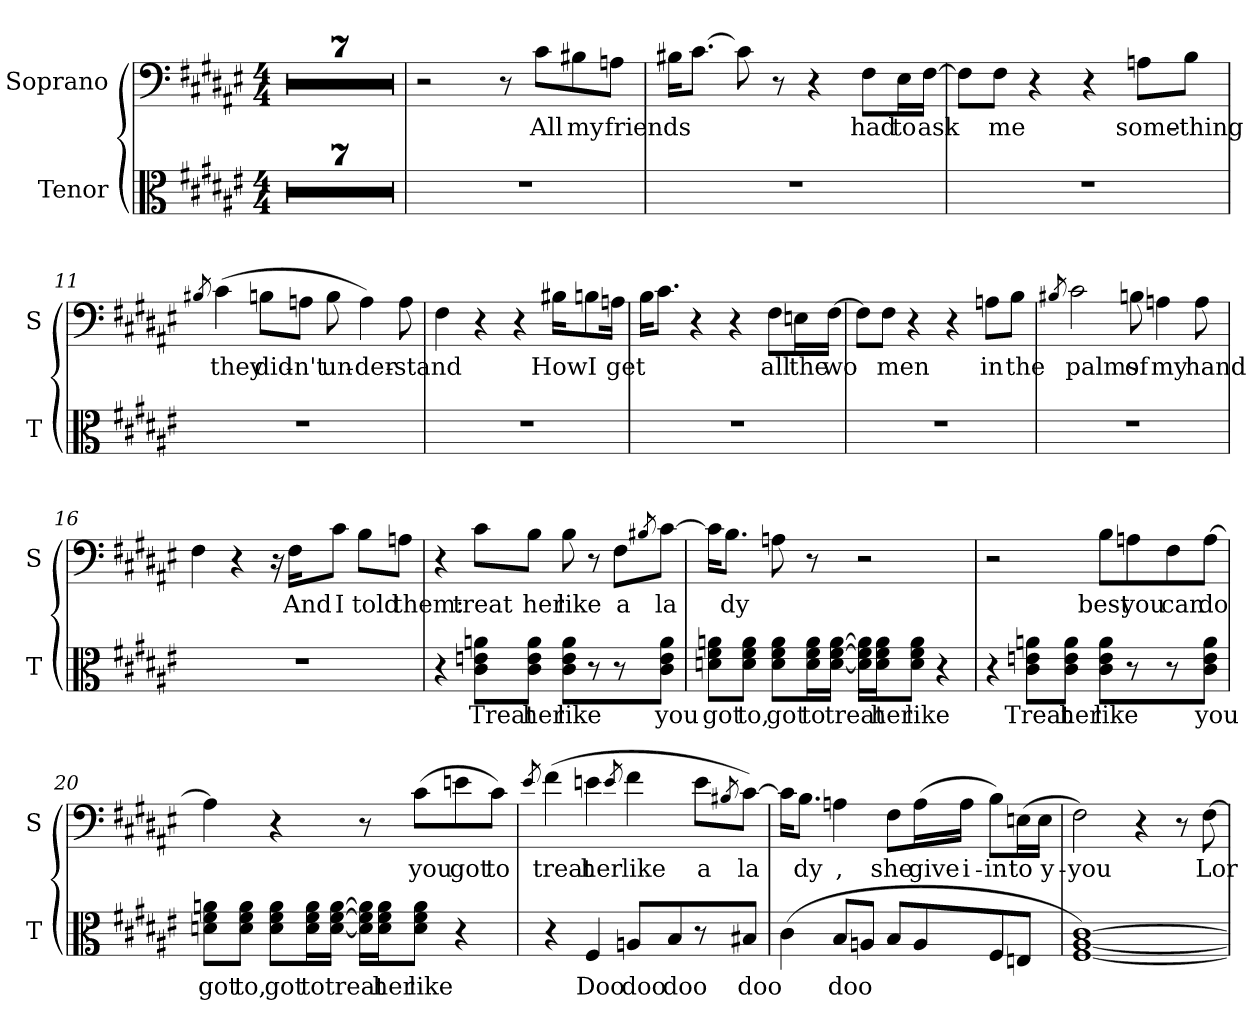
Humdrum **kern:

**kern	**text	**kern	**text
*part2	*part2	*part1	*part1
*staff2	*staff2	*staff1	*staff1
*I"Tenor	*	*I"Soprano	*
*I'T	*	*I'S	*
*clefC3	*	*clefF4	*
*k[f#c#g#d#a#e#]	*	*k[f#c#g#d#a#e#]	*
*F#:	*	*F#:	*
*M4/4	*	*M4/4	*
=1	=1	=1	=1
1r	.	1r	.
=2	=2	=2	=2
1r	.	1r	.
=3	=3	=3	=3
1r	.	1r	.
=4	=4	=4	=4
1r	.	1r	.
=5	=5	=5	=5
1r	.	1r	.
=6	=6	=6	=6
1r	.	1r	.
=7	=7	=7	=7
1r	.	1r	.
=8	=8	=8	=8
1r	.	2r	.
.	.	8r	.
!	!	!	!LO:LY:b
.	.	8c#\L	All
!	!	!	!LO:LY:b
.	.	8B#X\	my
!	!	!	!LO:LY:b
.	.	8An\J	friends
!!LO:LB:g=z
=9	=9	=9	=9
1r	.	16B#X\KL	.
.	.	[8.c#\J	.
.	.	8c#\]	.
!	!	!	!LO:LY:b
.	.	8r	,
.	.	4r	.
!	!	!	!LO:LY:b
.	.	8F#\L	had
!	!	!	!LO:LY:b
.	.	16E#\L	to
!	!	!	!LO:LY:b
.	.	[16F#\JJ	ask
=10	=10	=10	=10
1r	.	8F#\L]	.
!	!	!	!LO:LY:b
.	.	8F#\J	me
!	!	!	!LO:LY:b
.	.	4r	,
.	.	4r	.
!	!	!	!LO:LY:b
.	.	8An\L	some-
!	!	!	!LO:LY:b
.	.	8B\J	-thing
=11	=11	=11	=11
.	.	8qB#X/	.
!	!	!	!LO:LY:b
1r	.	(>4c#\	they
!	!	!	!LO:LY:b
.	.	8Bn\L	did-
!	!	!	!LO:LY:b
.	.	8An\J	-n't
!	!	!	!LO:LY:b
.	.	8B\	un-
!	!	!	!LO:LY:b
.	.	4A\)	-der-
!	!	!	!LO:LY:b
.	.	8A\	-stand
=12	=12	=12	=12
1r	.	4F#\	.
!	!	!	!LO:LY:b
.	.	4r	.
.	.	4r	.
!	!	!	!LO:LY:b
.	.	16B#X\KL	How
!	!	!	!LO:LY:b
.	.	8Bn\	I
!	!	!	!LO:LY:b
.	.	16An\Jk	get
!!LO:LB:g=z
=13	=13	=13	=13
1r	.	16B\KL	.
.	.	8.c#\J	.
!	!	!	!LO:LY:b
.	.	4r	,
.	.	4r	.
!	!	!	!LO:LY:b
.	.	8F#\L	all
!	!	!	!LO:LY:b
.	.	16En\L	the
!	!	!	!LO:LY:b
.	.	[16F#\JJ	wo
=14	=14	=14	=14
1r	.	8F#\L]	.
!	!	!	!LO:LY:b
.	.	8F#\J	men
!	!	!	!LO:LY:b
.	.	4r	,
.	.	4r	.
!	!	!	!LO:LY:b
.	.	8An\L	in
!	!	!	!LO:LY:b
.	.	8B\J	the
=15	=15	=15	=15
.	.	8qB#X/	.
!	!	!	!LO:LY:b
1r	.	2c#\	palms
!	!	!	!LO:LY:b
.	.	8Bn\	of
!	!	!	!LO:LY:b
.	.	4An\	my
!	!	!	!LO:LY:b
.	.	8A\	hand
=16	=16	=16	=16
1r	.	4F#\	.
!	!	!	!LO:LY:b
.	.	4r	?
.	.	16r	.
!	!	!	!LO:LY:b
.	.	16F#\KL	And
!	!	!	!LO:LY:b
.	.	8c#\J	I
!	!	!	!LO:LY:b
.	.	8B\L	told
!	!	!	!LO:LY:b
.	.	8An\J	them:
!!LO:LB:g=z
=17	=17	=17	=17
4r	.	4r	.
!	!LO:LY:b	!	!LO:LY:b
8c#\ 8en\ 8an\L	Treat	8c#\L	treat
!	!LO:LY:b	!	!LO:LY:b
8c#\ 8e\ 8a\J	her	8B\J	her
!	!LO:LY:b	!	!LO:LY:b
8c#\ 8e\ 8a\L	like	8B\	like
!	!LO:LY:b	!	!
8r	,	8r	.
!	!	!	!LO:LY:b
8r	.	8F#\L	a
.	.	8qB#X/	.
!	!LO:LY:b	!	!LO:LY:b
8c#\ 8e\ 8a\J	you	[8c#\J	la
=18	=18	=18	=18
!	!LO:LY:b	!	!
8dn\ 8f#\ 8an\L	got	16c#\KL]	.
!	!	!	!LO:LY:b
.	.	8.B\J	dy
!	!LO:LY:b	!	!
8d\ 8f#\ 8a\J	to,	.	.
!	!LO:LY:b	!	!
8d\ 8f#\ 8a\L	got	8An\	.
!	!LO:LY:b	!	!LO:LY:b
16d\ 16f#\ 16a\L	to	8r	,
!	!LO:LY:b	!	!
[16d\ [16f#\ [16a\JJ	treat	.	.
16d\] 16f#\] 16a\]LL	.	2r	.
!	!LO:LY:b	!	!
16d\ 16f#\ 16a\J	her	.	.
!	!LO:LY:b	!	!
8d\ 8f#\ 8a\J	like	.	.
!	!LO:LY:b	!	!
4r	\!	.	.
=19	=19	=19	=19
4r	.	2r	.
!	!LO:LY:b	!	!
8c#\ 8en\ 8an\L	Treat	.	.
!	!LO:LY:b	!	!
8c#\ 8e\ 8a\J	her	.	.
!	!LO:LY:b	!	!LO:LY:b
8c#\ 8e\ 8a\L	like	8B\L	best
!	!LO:LY:b	!	!LO:LY:b
8r	,	8An\	you
!	!	!	!LO:LY:b
8r	.	8F#\	can
!	!LO:LY:b	!	!LO:LY:b
8c#\ 8e\ 8a\J	you	[8A\J	do
!!LO:PB:g=z
=20	=20	=20	=20
!	!LO:LY:b	!	!
8dn\ 8f#\ 8an\L	got	4A\]	.
!	!LO:LY:b	!	!
8d\ 8f#\ 8a\J	to,	.	.
!	!LO:LY:b	!	!LO:LY:b
8d\ 8f#\ 8a\L	got	4r	,
!	!LO:LY:b	!	!
16d\ 16f#\ 16a\L	to	.	.
!	!LO:LY:b	!	!
[16d\ [16f#\ [16a\JJ	treat	.	.
16d\] 16f#\] 16a\]LL	.	8r	.
!	!LO:LY:b	!	!
16d\ 16f#\ 16a\J	her	.	.
!	!LO:LY:b	!	!LO:LY:b
8d\ 8f#\ 8a\J	like	(>8c#\L	you
!	!LO:LY:b	!	!LO:LY:b
4r	\!	8en\	got
!	!	!	!LO:LY:b
.	.	8c#\J)	to
=21	=21	=21	=21
.	.	8qe#/	.
!	!	!	!LO:LY:b
4r	.	(>4f#\	treat
!	!LO:LY:b	!	!LO:LY:b
4F#/	Doo	4en\	her
.	.	8qe/	.
!	!LO:LY:b	!	!LO:LY:b
8An/L	doo	4f#\	like
!	!LO:LY:b	!	!
8B/	doo	.	.
!	!LO:LY:b	!	!LO:LY:b
8r	,	8e\L	a
.	.	8qB#X/	.
!	!LO:LY:b	!	!LO:LY:b
8B#X/J	doo	[8c#\J)	la
=22	=22	=22	=22
(>4c#\	.	16c#\KL]	.
!	!	!	!LO:LY:b
.	.	8.B\J	dy
!	!LO:LY:b	!	!LO:LY:b
8B/L	doo	4An\	,
8An/J	.	.	.
!	!	!	!LO:LY:b
8B/L	.	8F#\L	she
!	!	!	!LO:LY:b
8A/	.	(>16A\L	give
!	!	!	!LO:LY:b
.	.	16A\JJ	i-
!	!	!	!LO:LY:b
8F#/	.	8B\L)	-in
!	!	!	!LO:LY:b
8En/J	.	(>16En\L	to
!	!	!	!LO:LY:b
.	.	16E\JJ	y-
!!LO:LB:g=z
=23	=23	=23	=23
!	!	!	!LO:LY:b
[1F# [1A# [1c#)	.	2F#\)	-you
!	!	!	!LO:LY:b
.	.	4r	,
.	.	8r	.
!	!	!LO:N:head=solid	!LO:LY:b
.	.	[8F#\	Lor
=	=	=	=
*-	*-	*-	*-
